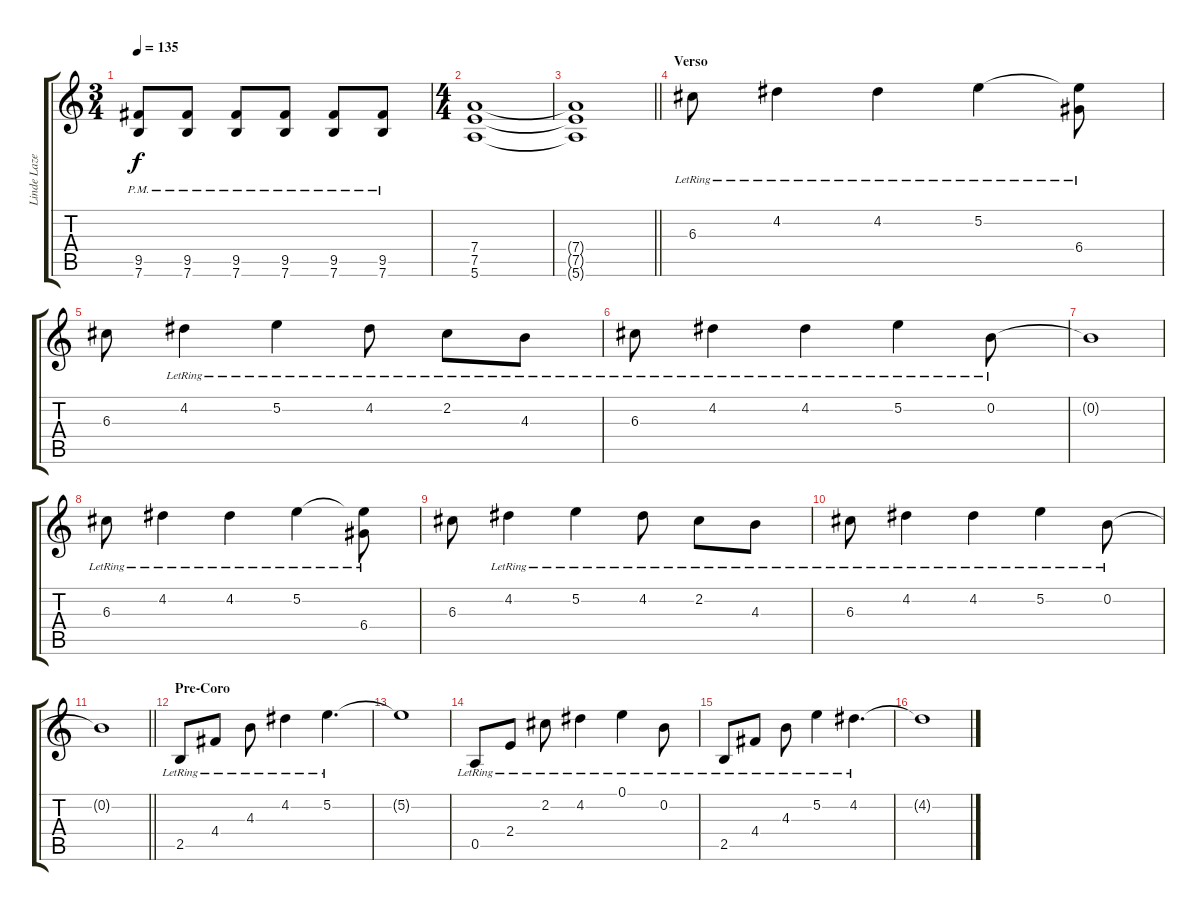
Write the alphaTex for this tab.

\track ("Linde Lazer" "Linde Laze") {instrument distortionguitar}
\staff {score tabs}
\tuning (E4 B3 G3 D3 A2 E2) {hide}
\ts (3 4)
\tempo 135
\clef g2
\ks c
(9.5{pm} 7.6{pm}).8{dy f} (9.5{pm} 7.6{pm}).8 (9.5{pm} 7.6{pm}).8 (9.5{pm} 7.6{pm}).8 (9.5{pm} 7.6).8 (9.5{pm} 7.6{pm}).8 |
\ts (4 4)
(7.4 7.5 5.6).1 |
\barLineRight lightlight
(7.4{t} 7.5{t} 5.6{t}).1 |
\section ("" "Verso")
6.3{lr}.8{volume 10 instrument electricguitarjazz} 4.2{lr}.4 4.2{lr}.4 5.2{lr}.4 (5.2{t} 6.4{lr}).8 |
6.3.8 4.2{lr}.4 5.2{lr}.4 4.2{lr}.8 2.2{lr}.8 4.3{lr}.8 |
6.3{lr}.8{volume 10} 4.2{lr}.4 4.2{lr}.4 5.2{lr}.4 0.2{lr}.8 |
0.2{t}.1 |
6.3{lr}.8{volume 10} 4.2{lr}.4 4.2{lr}.4 5.2{lr}.4 (5.2{t} 6.4{lr}).8 |
6.3.8 4.2{lr}.4 5.2{lr}.4 4.2{lr}.8 2.2{lr}.8 4.3{lr}.8 |
6.3{lr}.8{volume 10} 4.2{lr}.4 4.2{lr}.4 5.2{lr}.4 0.2{lr}.8 |
\barLineRight lightlight
0.2{t}.1 |
\section ("" "Pre-Coro")
2.5{lr}.8 4.4{lr}.8 4.3{lr}.8 4.2{lr}.4 5.2{lr}.4{d} |
5.2{t}.1 |
0.5{lr}.8 2.4{lr}.8 2.2{lr}.8 4.2{lr}.4 0.1{lr}.4 0.2{lr}.8 |
2.5{lr}.8 4.4{lr}.8 4.3{lr}.8 5.2{lr}.4 4.2{lr}.4{d} |
4.2{t}.1
